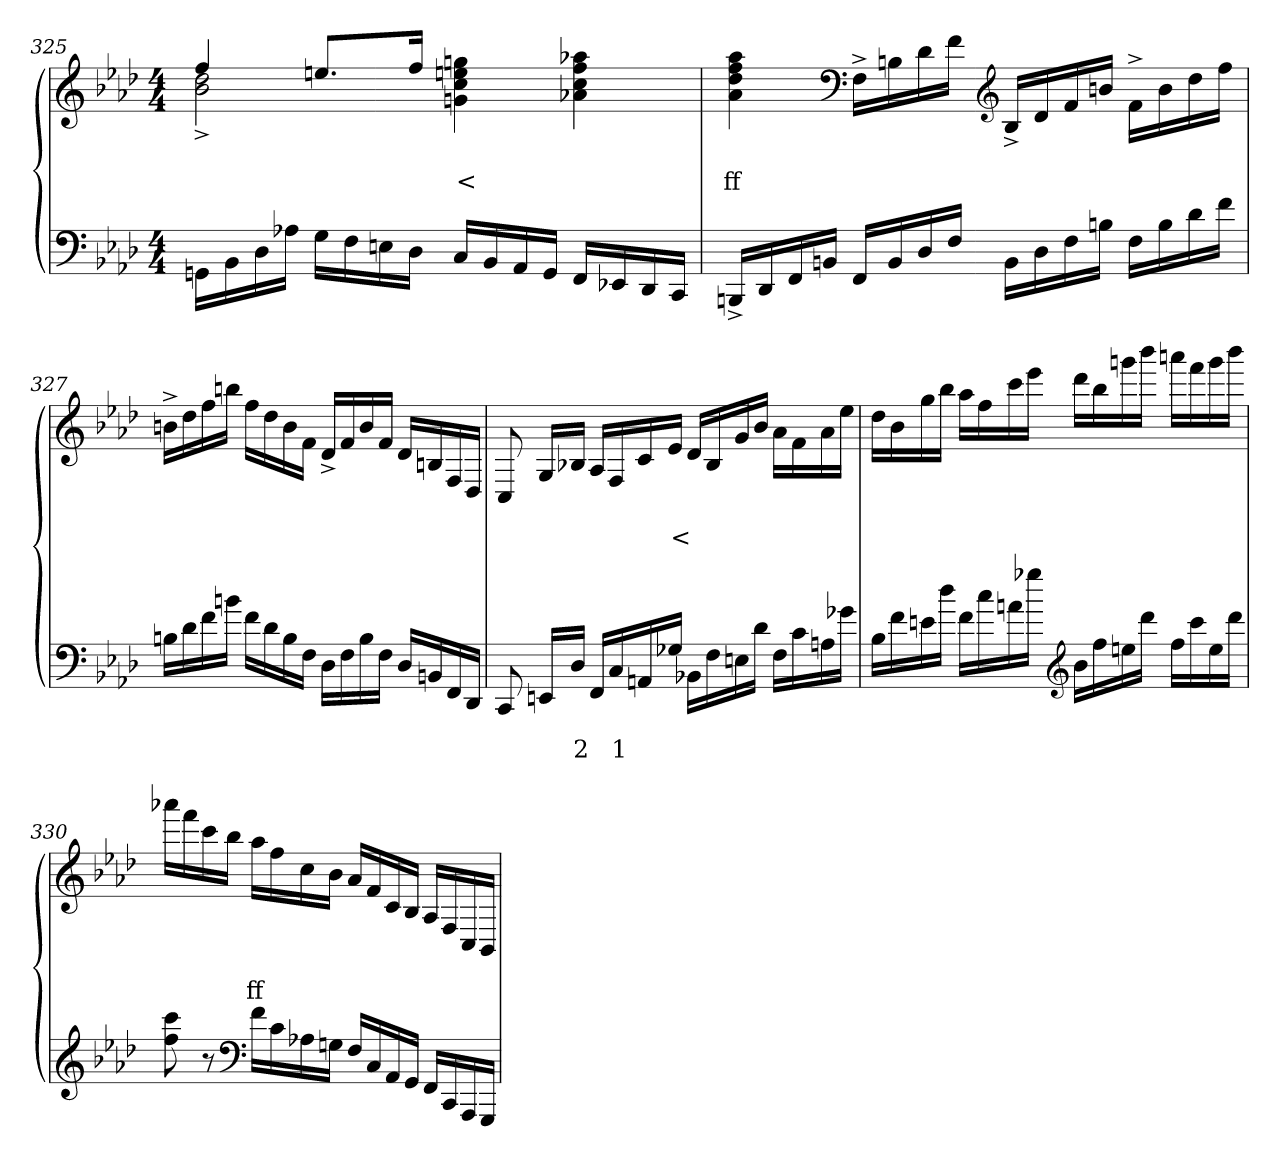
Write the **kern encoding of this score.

**kern	**text	**text	**kern	**text	**text
*part2	*part2	*part2	*part1	*part1	*part1
*staff2	*staff2	*staff2	*staff1	*staff1	*staff1
*clefF4	*	*	*clefG2	*	*
*k[b-e-a-d-]	*	*	*k[b-e-a-d-]	*	*
*M4/4	*	*	*M4/4	*	*
=325	=325	=325	=325	=325	=325
*	*	*	*^	*	*
16GGnLL	.	.	4ff	2dd-^> 2b-^>	.	.
16BB-	.	.	.	.	.	.
16D-	.	.	.	.	.	.
16A-XJJ	.	.	.	.	.	.
16GLL	.	.	8.eenL	.	.	.
16F	.	.	.	.	.	.
16En	.	.	.	.	.	.
16D-JJ	.	.	16ffJk	.	.	.
16CLL	.	.	2ryy	4ggn 4een 4cc 4gn	.	<
16BB-	.	.	.	.	.	.
16AA-	.	.	.	.	.	.
16GGJJ	.	.	.	.	.	.
16FFLL	.	.	.	4aa-X 4ff 4cc 4a-X	.	.
16EE-X	.	.	.	.	.	.
16DD-	.	.	.	.	.	.
16CCJJ	.	.	.	.	.	.
*	*	*	*v	*v	*	*
=326	=326	=326	=326	=326	=326
16BBBn^>LL	.	.	4aa- 4ff 4dd- 4a-	.	ff
16DD-	.	.	.	.	.
16FF	.	.	.	.	.
16BBnJJ	.	.	.	.	.
*	*	*	*clefF4	*	*
16FFLL	.	.	16F^>LL	.	.
16BB	.	.	16Bn	.	.
16D-	.	.	16d-	.	.
16FJJ	.	.	16fJJ	.	.
*	*	*	*clefG2	*	*
16BBLL	.	.	16B^>LL	.	.
16D-	.	.	16d-	.	.
16F	.	.	16f	.	.
16BnJJ	.	.	16bnJJ	.	.
16FLL	.	.	16f^>LL	.	.
16B	.	.	16b	.	.
16d-	.	.	16dd-	.	.
16fJJ	.	.	16ffJJ	.	.
=327	=327	=327	=327	=327	=327
16BnLL	.	.	16bn^>LL	.	.
16d-	.	.	16dd-	.	.
16f	.	.	16ff	.	.
16bnJJ	.	.	16bbnJJ	.	.
16fLL	.	.	16ffLL	.	.
16d-	.	.	16dd-	.	.
16B	.	.	16b	.	.
16FJJ	.	.	16fJJ	.	.
16D-LL	.	.	16d-^>LL	.	.
16F	.	.	16f	.	.
16B	.	.	16b	.	.
16FJJ	.	.	16fJJ	.	.
16D-LL	.	.	16d-LL	.	.
16BBn	.	.	16Bn	.	.
16FF	.	.	16F	.	.
16DD-JJ	.	.	16D-JJ	.	.
=328	=328	=328	=328	=328	=328
8CC	.	.	8C	.	.
16EEnLL	.	.	16GLL	.	.
16D-JJ	.	2	16B-XJJ	.	.
16FFLL	.	.	16A-LL	.	.
16C	.	1	16F	.	.
16AAn	.	.	16c	.	.
16G-XJJ	.	.	16e-JJ	.	<
16BB-XLL	.	.	16d-LL	.	.
16F	.	.	16B-	.	.
16En	.	.	16g	.	.
16d-JJ	.	.	16b-JJ	.	.
16FLL	.	.	16a-LL	.	.
16c	.	.	16f	.	.
16An	.	.	16a-	.	.
16g-JJ	.	.	16ee-JJ	.	.
=329	=329	=329	=329	=329	=329
16B-LL	.	.	16dd-LL	.	.
16f	.	.	16b-	.	.
16en	.	.	16gg	.	.
16dd-JJ	.	.	16bb-JJ	.	.
16fLL	.	.	16aa-LL	.	.
16cc	.	.	16ff	.	.
16an	.	.	16ccc	.	.
16gg-XJJ	.	.	16eee-JJ	.	.
*clefG2	*	*	*	*	*
16b-LL	.	.	16ddd-LL	.	.
16ff	.	.	16bb-	.	.
16een	.	.	16gggn	.	.
16ddd-JJ	.	.	16bbb-JJ	.	.
16ffLL	.	.	16aaanLL	.	.
16ccc	.	.	16fff	.	.
16ee	.	.	16ggg	.	.
16ddd-JJ	.	.	16bbb-JJ	.	.
=330	=330	=330	=330	=330	=330
8ccc 8ff	.	.	16aaa-XLL	.	.
.	.	.	16fff	.	.
8r	.	.	16ccc	.	.
.	.	.	16bb-JJ	.	.
*clefF4	*	*	*	*	*
16fLL	.	.	16aa-LL	.	ff
16c	.	.	16ff	.	.
16A-X	.	.	16cc	.	.
16GnJJ	.	.	16b-JJ	.	.
16FLL	.	.	16a-LL	.	.
16C	.	.	16f	.	.
16AA-	.	.	16c	.	.
16GGJJ	.	.	16B-JJ	.	.
16FFLL	.	.	16A-LL	.	.
16CC	.	.	16F	.	.
16AAA-	.	.	16C	.	.
16GGGJJ	.	.	16BB-JJ	.	.
=	=	=	=	=	=
*-	*-	*-	*-	*-	*-
